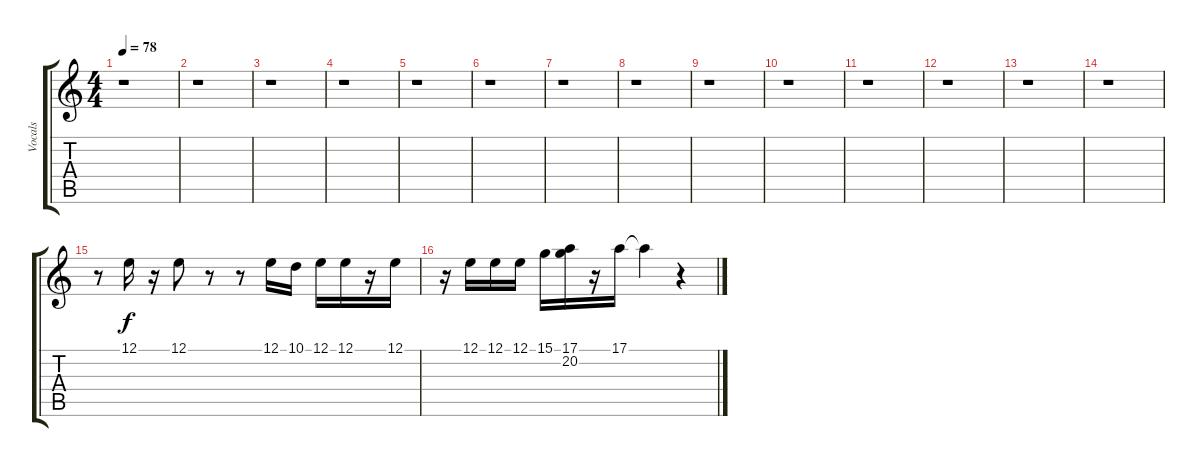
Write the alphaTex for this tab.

\track ("Vocals" "Vocals") {instrument altosax}
\staff {score tabs}
\tuning (E4 B3 G3 D3 A2 E2) {hide}
\ts (4 4)
\tempo 78
\clef g2
\ks c
r.1{dy f} |
r.1 |
r.1 |
r.1 |
r.1 |
r.1 |
r.1 |
r.1 |
r.1 |
r.1 |
r.1 |
r.1 |
r.1 |
r.1 |
r.8 12.1.16 r.16 12.1.8 r.8 r.8 12.1.16 10.1.16 12.1.16 12.1.16 r.16 12.1.16 |
r.16 12.1.16 12.1.16 12.1.16 15.1.16 (17.1 20.2).16 r.16 17.1.16 17.1{t}.4 r.4
